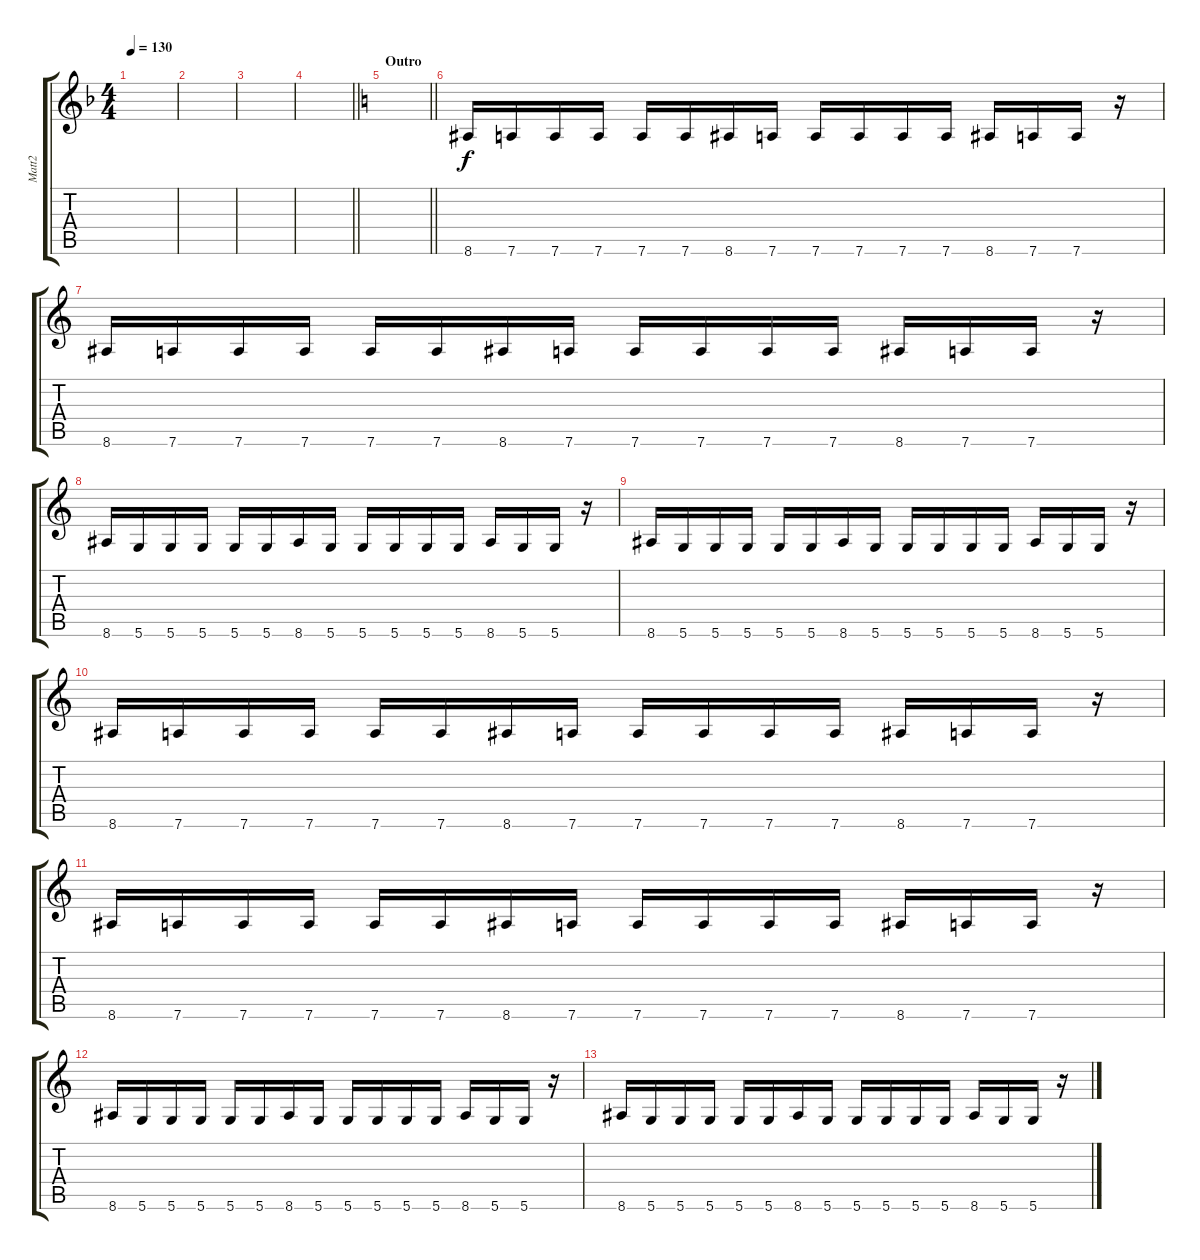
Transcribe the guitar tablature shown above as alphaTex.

\track ("Matt2" "Matt2") {instrument distortionguitar}
\staff {score tabs}
\tuning (E4 B3 G3 D3 A2 D2) {hide}
\ts (4 4)
\tempo 130
\clef g2
\ks f
|
|
|
\barLineRight lightlight
|
\section ("" "Outro")
\barLineRight lightlight
\ks c
|
\section ("" "")
8.6.16 7.6.16 7.6.16 7.6.16 7.6.16 7.6.16 8.6.16 7.6.16 7.6.16 7.6.16 7.6.16 7.6.16 8.6.16 7.6.16 7.6.16 r.16 |
8.6.16 7.6.16 7.6.16 7.6.16 7.6.16 7.6.16 8.6.16 7.6.16 7.6.16 7.6.16 7.6.16 7.6.16 8.6.16 7.6.16 7.6.16 r.16 |
8.6.16 5.6.16 5.6.16 5.6.16 5.6.16 5.6.16 8.6.16 5.6.16 5.6.16 5.6.16 5.6.16 5.6.16 8.6.16 5.6.16 5.6.16 r.16 |
8.6.16 5.6.16 5.6.16 5.6.16 5.6.16 5.6.16 8.6.16 5.6.16 5.6.16 5.6.16 5.6.16 5.6.16 8.6.16 5.6.16 5.6.16 r.16 |
8.6.16 7.6.16 7.6.16 7.6.16 7.6.16 7.6.16 8.6.16 7.6.16 7.6.16 7.6.16 7.6.16 7.6.16 8.6.16 7.6.16 7.6.16 r.16 |
8.6.16 7.6.16 7.6.16 7.6.16 7.6.16 7.6.16 8.6.16 7.6.16 7.6.16 7.6.16 7.6.16 7.6.16 8.6.16 7.6.16 7.6.16 r.16 |
8.6.16 5.6.16 5.6.16 5.6.16 5.6.16 5.6.16 8.6.16 5.6.16 5.6.16 5.6.16 5.6.16 5.6.16 8.6.16 5.6.16 5.6.16 r.16 |
8.6.16 5.6.16 5.6.16 5.6.16 5.6.16 5.6.16 8.6.16 5.6.16 5.6.16 5.6.16 5.6.16 5.6.16 8.6.16 5.6.16 5.6.16 r.16
